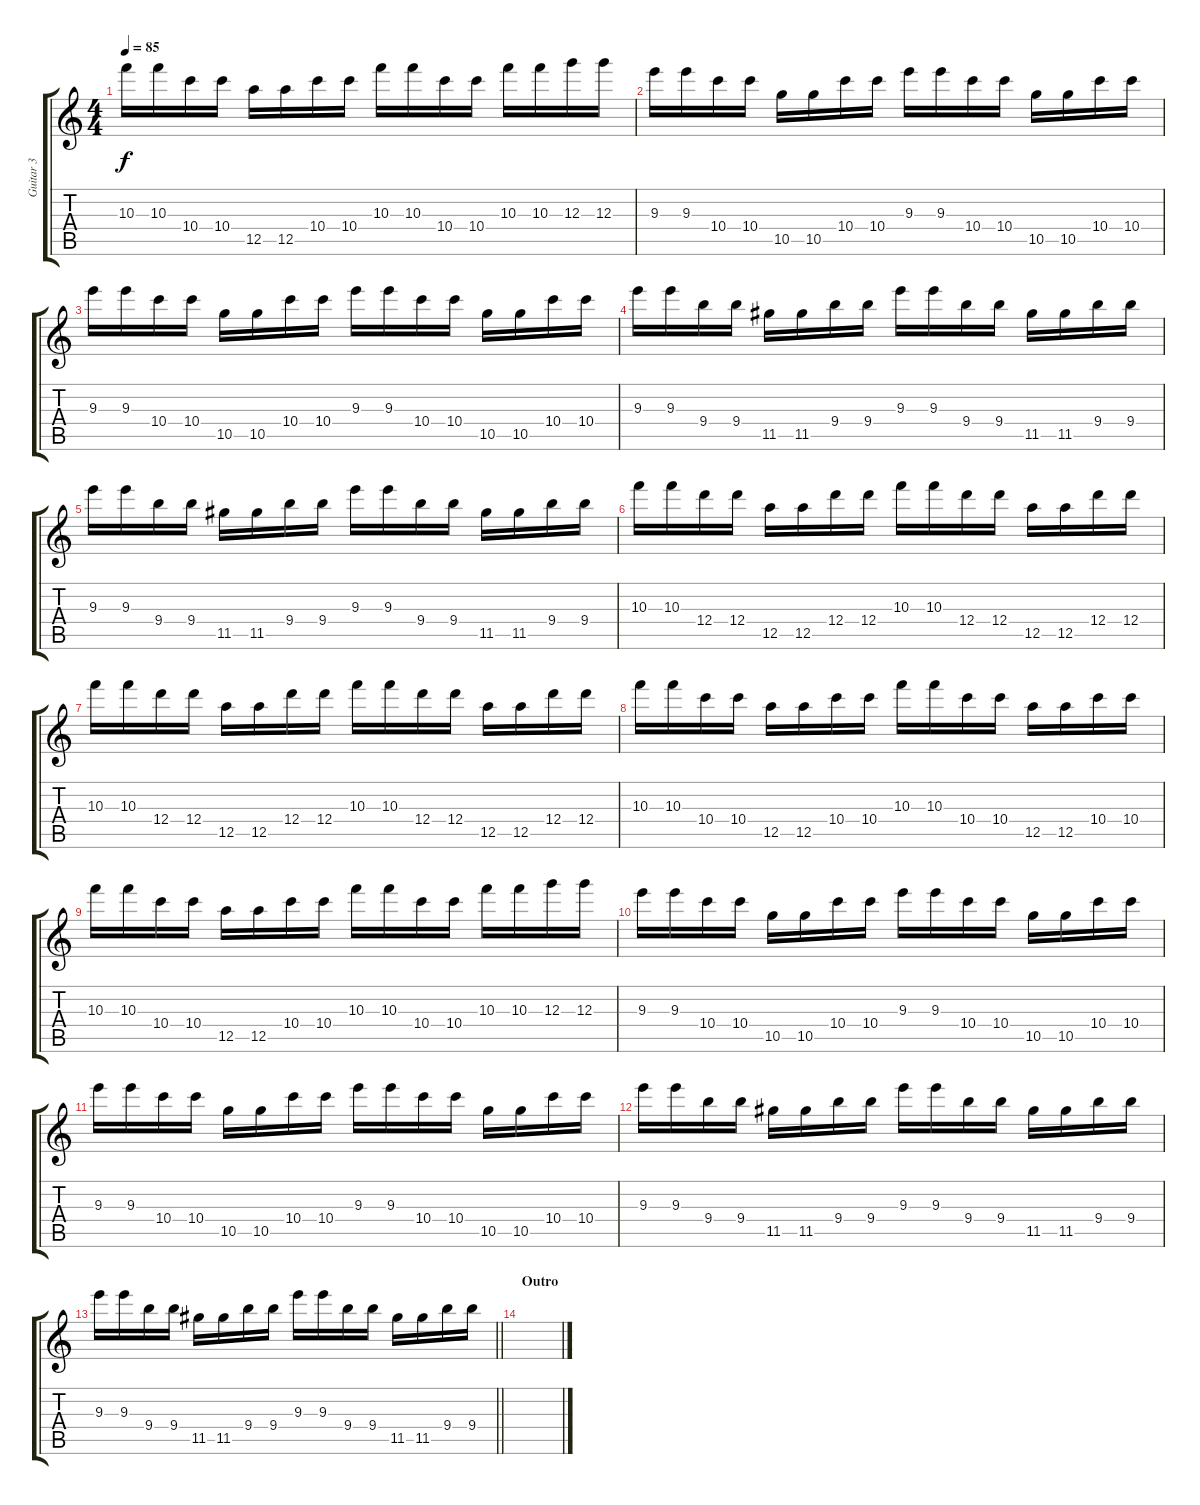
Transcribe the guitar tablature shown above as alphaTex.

\track ("Guitar 3" "Guitar 3") {instrument distortionguitar}
\staff {score tabs}
\tuning (E5 B4 G4 D4 A3 E3) {hide}
\ts (4 4)
\tempo 85
\clef g2
\ks c
10.3.16{dy f} 10.3.16 10.4.16 10.4.16 12.5.16 12.5.16 10.4.16 10.4.16 10.3.16 10.3.16 10.4.16 10.4.16 10.3.16 10.3.16 12.3.16 12.3.16 |
9.3.16 9.3.16 10.4.16 10.4.16 10.5.16 10.5.16 10.4.16 10.4.16 9.3.16 9.3.16 10.4.16 10.4.16 10.5.16 10.5.16 10.4.16 10.4.16 |
9.3.16 9.3.16 10.4.16 10.4.16 10.5.16 10.5.16 10.4.16 10.4.16 9.3.16 9.3.16 10.4.16 10.4.16 10.5.16 10.5.16 10.4.16 10.4.16 |
9.3.16 9.3.16 9.4.16 9.4.16 11.5.16 11.5.16 9.4.16 9.4.16 9.3.16 9.3.16 9.4.16 9.4.16 11.5.16 11.5.16 9.4.16 9.4.16 |
9.3.16 9.3.16 9.4.16 9.4.16 11.5.16 11.5.16 9.4.16 9.4.16 9.3.16 9.3.16 9.4.16 9.4.16 11.5.16 11.5.16 9.4.16 9.4.16 |
10.3.16 10.3.16 12.4.16 12.4.16 12.5.16 12.5.16 12.4.16 12.4.16 10.3.16 10.3.16 12.4.16 12.4.16 12.5.16 12.5.16 12.4.16 12.4.16 |
10.3.16 10.3.16 12.4.16 12.4.16 12.5.16 12.5.16 12.4.16 12.4.16 10.3.16 10.3.16 12.4.16 12.4.16 12.5.16 12.5.16 12.4.16 12.4.16 |
10.3.16 10.3.16 10.4.16 10.4.16 12.5.16 12.5.16 10.4.16 10.4.16 10.3.16 10.3.16 10.4.16 10.4.16 12.5.16 12.5.16 10.4.16 10.4.16 |
10.3.16 10.3.16 10.4.16 10.4.16 12.5.16 12.5.16 10.4.16 10.4.16 10.3.16 10.3.16 10.4.16 10.4.16 10.3.16 10.3.16 12.3.16 12.3.16 |
9.3.16 9.3.16 10.4.16 10.4.16 10.5.16 10.5.16 10.4.16 10.4.16 9.3.16 9.3.16 10.4.16 10.4.16 10.5.16 10.5.16 10.4.16 10.4.16 |
9.3.16 9.3.16 10.4.16 10.4.16 10.5.16 10.5.16 10.4.16 10.4.16 9.3.16 9.3.16 10.4.16 10.4.16 10.5.16 10.5.16 10.4.16 10.4.16 |
9.3.16 9.3.16 9.4.16 9.4.16 11.5.16 11.5.16 9.4.16 9.4.16 9.3.16 9.3.16 9.4.16 9.4.16 11.5.16 11.5.16 9.4.16 9.4.16 |
\barLineRight lightlight
9.3.16 9.3.16 9.4.16 9.4.16 11.5.16 11.5.16 9.4.16 9.4.16 9.3.16 9.3.16 9.4.16 9.4.16 11.5.16 11.5.16 9.4.16 9.4.16 |
\section ("" "Outro")
